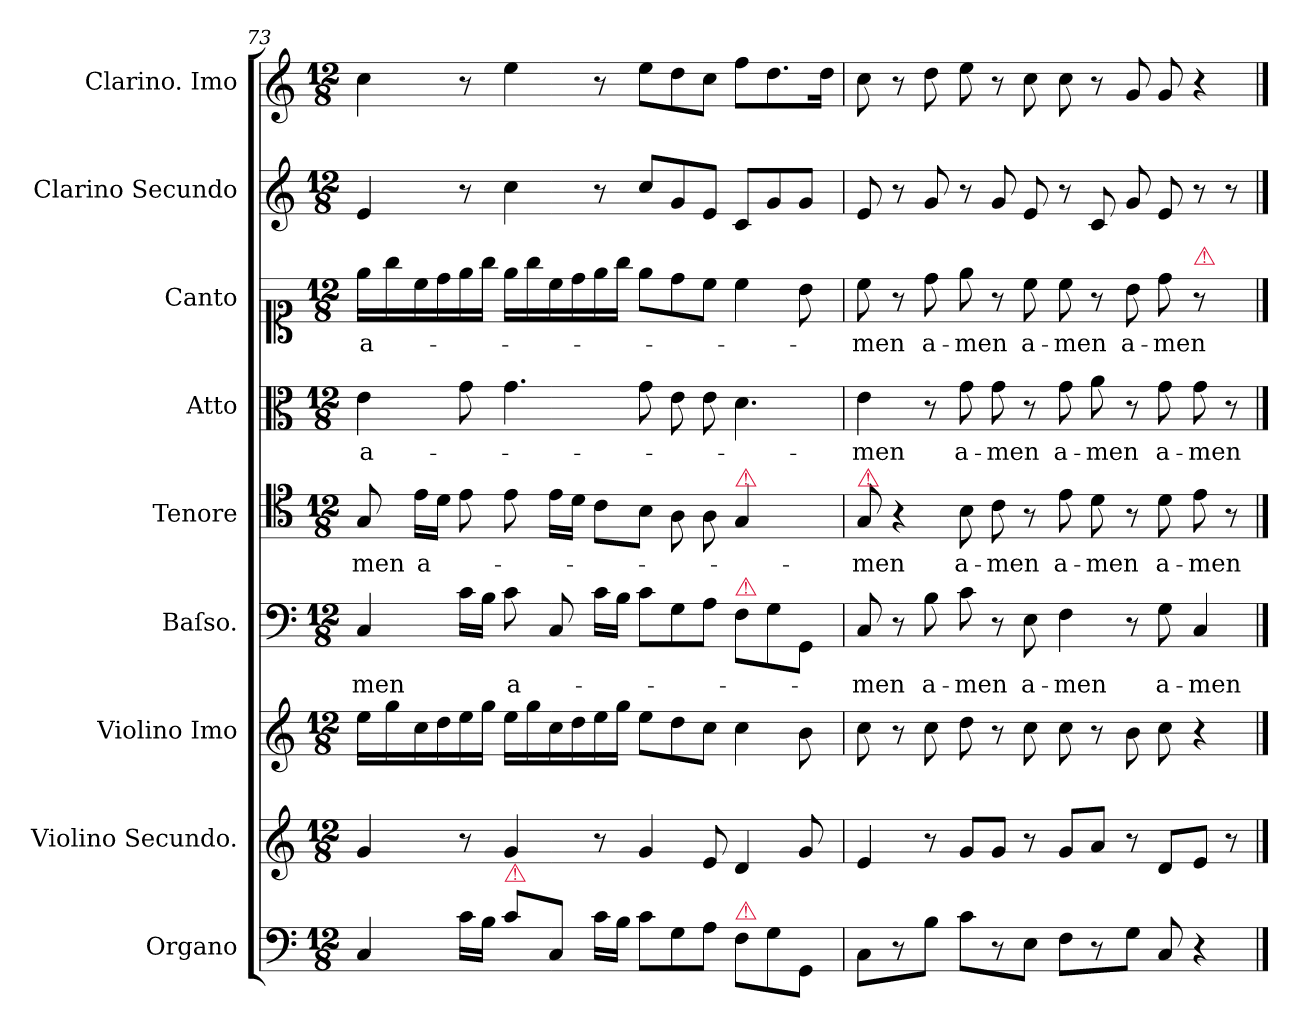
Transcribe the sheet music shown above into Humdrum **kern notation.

**kern	**kern	**kern	**kern	**text	**kern	**text	**kern	**text	**kern	**text	**kern	**kern
*part9	*part8	*part7	*part6	*part6	*part5	*part5	*part4	*part4	*part3	*part3	*part2	*part1
*staff9	*staff8	*staff7	*staff6	*staff6	*staff5	*staff5	*staff4	*staff4	*staff3	*staff3	*staff2	*staff1
*I"Organo	*I"Violino Secundo.	*I"Violino Imo	*I"Baſso.	*	*I"Tenore	*	*I"Atto	*	*I"Canto	*	*I"Clarino Secundo	*I"Clarino. Imo
*I'Org.	*	*I'V-no I	*I'B.	*	*I'T.	*	*I'A.	*	*I'C.	*	*	*I'Cl. I
*clefF4	*clefG2	*clefG2	*clefF4	*	*clefC4	*	*clefC3	*	*clefC1	*	*clefG2	*clefG2
*k[]	*k[]	*k[]	*k[]	*	*k[]	*	*k[]	*	*k[]	*	*k[]	*k[]
*C:	*C:	*C:	*C:	*	*C:	*	*C:	*	*C:	*	*C:	*C:
*M12/8	*M12/8	*M12/8	*M12/8	*	*M12/8	*	*M12/8	*	*M12/8	*	*M12/8	*M12/8
=73	=73	=73	=73	=73	=73	=73	=73	=73	=73	=73	=73	=73
4C/	4g/	16ee\LL	4C/	-men	8G/	men	4e\	-a-	16ee\LL	a-	4e/	4cc\
.	.	16gg\	.	.	.	.	.	.	16gg\	.	.	.
.	.	16cc\	.	.	16e\LL	a-	.	.	16cc\	.	.	.
.	.	16dd\	.	.	16d\JJ	.	.	.	16dd\	.	.	.
16c\LL	8r	16ee\	16c\LL	.	8e\	.	8g\	.	16ee\	.	8r	8r
16B\JJ	.	16gg\JJ	16B\JJ	.	.	.	.	.	16gg\JJ	.	.	.
!LO:TX:a:color=crimson:t=⚠	!	!	!	!	!	!	!	!	!	!	!	!
8c\L	4g/	16ee\LL	8c\	a-	8e\	.	4.g\	.	16ee\LL	.	4cc\	4ee\
.	.	16gg\	.	.	.	.	.	.	16gg\	.	.	.
8C/J	.	16cc\	8C/	.	16e\LL	.	.	.	16cc\	.	.	.
.	.	16dd\	.	.	16d\JJ	.	.	.	16dd\	.	.	.
16c\LL	8r	16ee\	16c\LL	.	8c\L	.	.	.	16ee\	.	8r	8r
16B\JJ	.	16gg\JJ	16B\JJ	.	.	.	.	.	16gg\JJ	.	.	.
8c\L	4g/	8ee\L	8c\L	.	8B\J	.	8g\	.	8ee\L	.	8cc/L	8ee\L
8G\	.	8dd\	8G\	.	8A\	.	8e\	.	8dd\	.	8g/	8dd\
8A\J	8e/	8cc\J	8A\J	.	8A\	.	8e\	.	8cc\J	.	8e/J	8cc\J
!	!	!	!	!	!LO:TX:a:color=crimson:t=⚠	!	!	!	!	!	!	!
!	!	!	!LO:TX:a:color=crimson:t=⚠	!	!	!	!	!	!	!	!	!
!LO:TX:a:color=crimson:t=⚠	!	!	!	!	!	!	!	!	!	!	!	!
!	!	!	!	!	!LO:N:vis=4	!	!	!	!	!	!	!
8F\L	4d/	4cc\	8F\L	.	4.G/	.	4.d\	.	4cc\	.	8c/L	8ff\L
8G\	.	.	8G\	.	.	.	.	.	.	.	8g/	8.dd\
8GG/J	8g/	8b\	8GG/J	.	.	.	.	.	8b\	.	8g/J	.
.	.	.	.	.	.	.	.	.	.	.	.	16dd\Jk
=74	=74	=74	=74	=74	=74	=74	=74	=74	=74	=74	=74	=74
!	!	!	!	!	!LO:TX:a:color=crimson:t=⚠	!	!	!	!	!	!	!
8C\L	4e/	8cc\	8C/	men	8G/	-men	4e\	-men	8cc\	-men	8e/	8cc\
8r	.	8r	8r	.	4r	.	.	.	8r	.	8r	8r
!	!	!	!	!LO:LY:i	!	!	!	!	!	!LO:LY:i	!	!
8B\J	8r	8cc\	8B\	a-	.	.	8r	.	8dd\	a-	8g/	8dd\
!	!	!	!	!LO:LY:i	!	!	!	!	!	!LO:LY:i	!	!
8c\L	8g/L	8dd\	8c\	-men	8B\	a-	8g\	a-	8ee\	-men	8r	8ee\
8r	8g/J	8r	8r	.	8c\	-men	8g\	-men	8r	.	8g/	8r
!	!	!	!	!LO:LY:i	!	!	!	!	!	!LO:LY:i	!	!
8E\J	8r	8cc\	8E\	a-	8r	.	8r	.	8cc\	a-	8e/	8cc\
!	!	!	!	!LO:LY:i	!	!LO:LY:i	!	!LO:LY:i	!	!LO:LY:i	!	!
8F\L	8g/L	8cc\	4F\	-men	8e\	a-	8g\	a-	8cc\	-men	8r	8cc\
!	!	!	!	!	!	!LO:LY:i	!	!LO:LY:i	!	!	!	!
8r	8a/J	8r	.	.	8d\	-men	8a\	-men	8r	.	8c/	8r
8G\J	8r	8b\	8r	.	8r	.	8r	.	8b\	a-	8g/	8g/
8C/	8d/L	8cc\	8G\	a-	8d\	a-	8g\	a-	8dd\	-men	8e/	8g/
!	!	!	!	!	!	!	!	!	!LO:TX:a:color=crimson:t=⚠	!	!	!
!	!	!	!	!	!	!	!	!	!LO:N:vis=8	!	!	!
4r	8e/J	4r	4C/	-men	8e\	-men	8g\	-men	4r	.	8r	4r
.	8r	.	.	.	8r	.	8r	.	.	.	8r	.
==	==	==	==	==	==	==	==	==	==	==	==	==
*-	*-	*-	*-	*-	*-	*-	*-	*-	*-	*-	*-	*-
